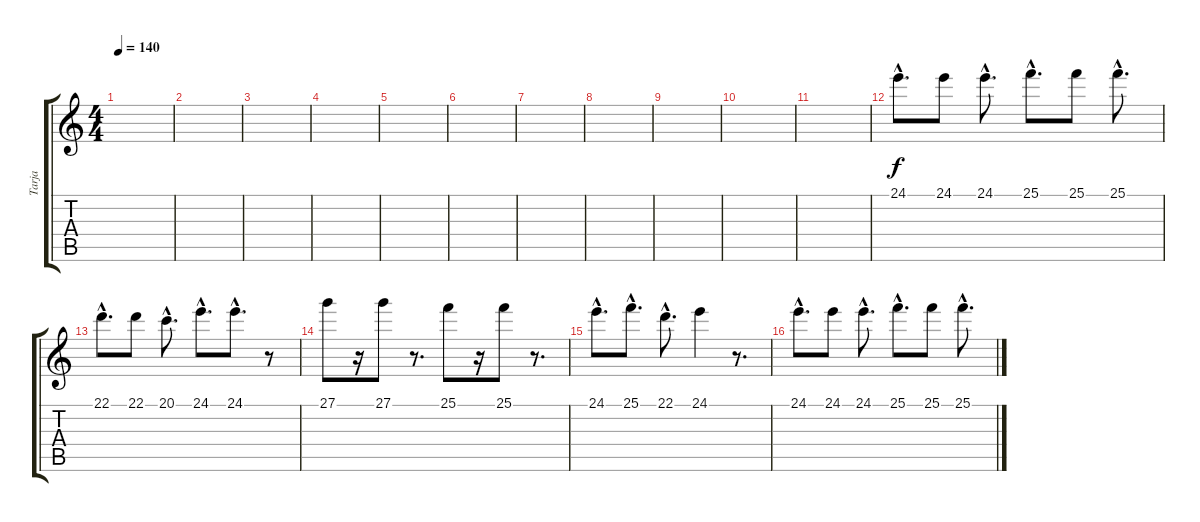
\track ("Tarja" "Tarja") {instrument lead6voice}
\staff {score tabs}
\tuning (E4 B3 G3 D3 A2 E2) {hide}
\ts (4 4)
\tempo 140
\clef g2
\ks c
|
|
|
|
|
|
|
|
|
|
|
24.1{hac}.8{d} 24.1.8 24.1{hac}.8{d} 25.1{hac}.8{d} 25.1.8 25.1{hac}.8{d} |
22.1{hac}.8{d} 22.1.8 20.1{hac}.8{d} 24.1{hac}.8{d} 24.1{hac}.8{d} r.8 |
27.1.8 r.16 27.1.8 r.8{d} 25.1.8 r.16 25.1.8 r.8{d} |
24.1{hac}.8{d} 25.1{hac}.8{d} 22.1{hac}.8{d} 24.1.4 r.8{d} |
24.1{hac}.8{d} 24.1.8 24.1{hac}.8{d} 25.1{hac}.8{d} 25.1.8 25.1{hac}.8{d}
